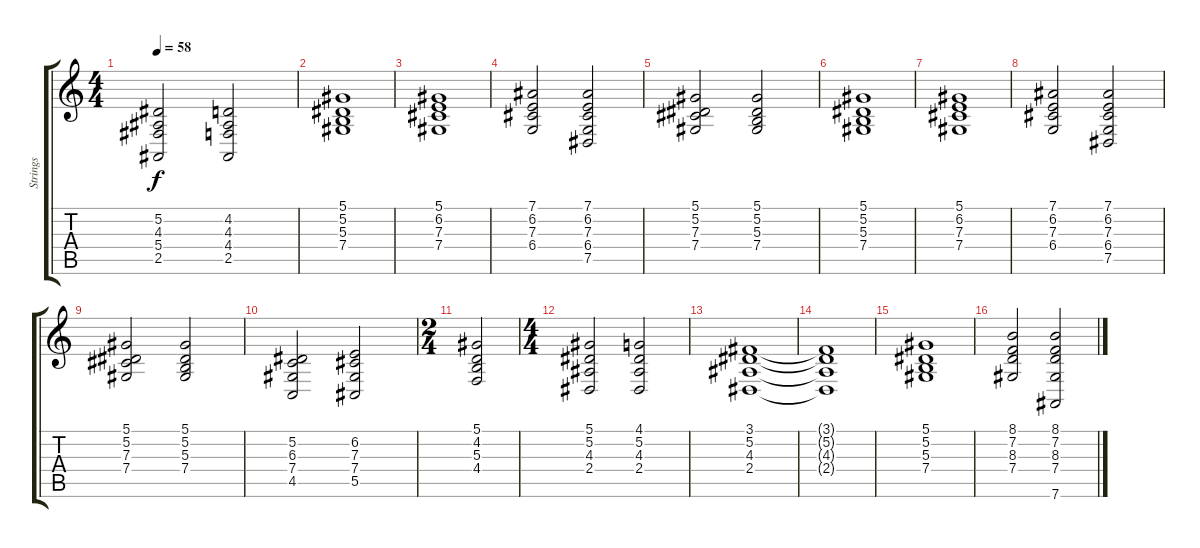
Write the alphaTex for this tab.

\track ("Strings" "Strings") {instrument stringensemble1}
\staff {score tabs}
\tuning (Eb4 Bb3 Gb3 Db3 Ab2 Eb2) {hide}
\ts (4 4)
\tempo 58
\clef g2
\ks c
(5.2 4.3 5.4 2.5).2{dy f} (4.2 4.3 4.4 2.5).2 |
(5.1 5.2 5.3 7.4).1 |
(5.1 6.2 7.3 7.4).1 |
(7.1 6.2 7.3 6.4).2 (7.1 6.2 7.3 6.4 7.5).2 |
(5.1 5.2 7.3 7.4).2 (5.1 5.2 5.3 7.4).2 |
(5.1 5.2 5.3 7.4).1 |
(5.1 6.2 7.3 7.4).1 |
(7.1 6.2 7.3 6.4).2 (7.1 6.2 7.3 6.4 7.5).2 |
(5.1 5.2 7.3 7.4).2 (5.1 5.2 5.3 7.4).2 |
(5.2 6.3 7.4 4.5).2 (6.2 7.3 7.4 5.5).2 |
\ts (2 4)
(5.1 4.2 5.3 4.4).2 |
\ts (4 4)
(5.1 5.2 4.3 2.4).2 (4.1 5.2 4.3 2.4).2 |
(3.1 5.2 4.3 2.4).1 |
(3.1{t} 5.2{t} 4.3{t} 2.4{t}).1 |
(5.1 5.2 5.3 7.4).1 |
(8.1 7.2 8.3 7.4).2 (8.1 7.2 8.3 7.4 7.6).2
